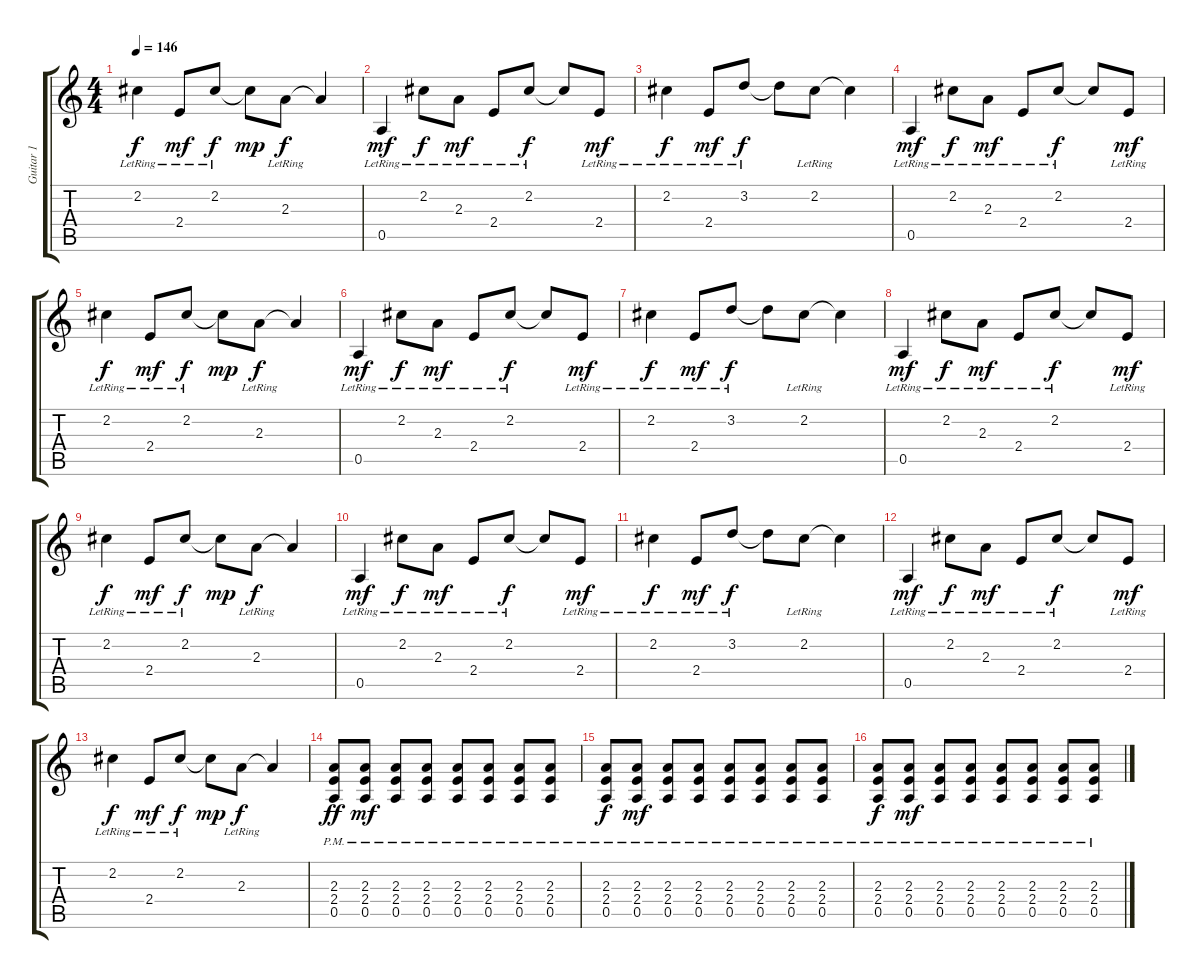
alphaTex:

\track ("Guitar 1" "Guitar 1") {instrument electricguitarclean}
\staff {score tabs}
\tuning (E4 B3 G3 D3 A2 E2) {hide}
\ts (4 4)
\tempo 146
\clef g2
\ks c
2.2{lr}.4{dy f} 2.4{lr}.8{dy mf} 2.2{lr}.8{dy f} 2.2{t}.8{dy mp} 2.3{lr}.8{dy f} 2.3{t}.4 |
0.5{lr}.4{dy mf} 2.2{lr}.8{dy f} 2.3{lr}.8{dy mf} 2.4{lr}.8 2.2{lr}.8{dy f} 2.2{t}.8 2.4{lr}.8{dy mf} |
2.2{lr}.4{dy f} 2.4{lr}.8{dy mf} 3.2{lr}.8{dy f} 3.2{t}.8 2.2{lr}.8 2.2{t}.4 |
0.5{lr}.4{dy mf} 2.2{lr}.8{dy f} 2.3{lr}.8{dy mf} 2.4{lr}.8 2.2{lr}.8{dy f} 2.2{t}.8 2.4{lr}.8{dy mf} |
2.2{lr}.4{dy f} 2.4{lr}.8{dy mf} 2.2{lr}.8{dy f} 2.2{t}.8{dy mp} 2.3{lr}.8{dy f} 2.3{t}.4 |
0.5{lr}.4{dy mf} 2.2{lr}.8{dy f} 2.3{lr}.8{dy mf} 2.4{lr}.8 2.2{lr}.8{dy f} 2.2{t}.8 2.4{lr}.8{dy mf} |
2.2{lr}.4{dy f} 2.4{lr}.8{dy mf} 3.2{lr}.8{dy f} 3.2{t}.8 2.2{lr}.8 2.2{t}.4 |
0.5{lr}.4{dy mf} 2.2{lr}.8{dy f} 2.3{lr}.8{dy mf} 2.4{lr}.8 2.2{lr}.8{dy f} 2.2{t}.8 2.4{lr}.8{dy mf} |
2.2{lr}.4{dy f} 2.4{lr}.8{dy mf} 2.2{lr}.8{dy f} 2.2{t}.8{dy mp} 2.3{lr}.8{dy f} 2.3{t}.4 |
0.5{lr}.4{dy mf} 2.2{lr}.8{dy f} 2.3{lr}.8{dy mf} 2.4{lr}.8 2.2{lr}.8{dy f} 2.2{t}.8 2.4{lr}.8{dy mf} |
2.2{lr}.4{dy f} 2.4{lr}.8{dy mf} 3.2{lr}.8{dy f} 3.2{t}.8 2.2{lr}.8 2.2{t}.4 |
0.5{lr}.4{dy mf} 2.2{lr}.8{dy f} 2.3{lr}.8{dy mf} 2.4{lr}.8 2.2{lr}.8{dy f} 2.2{t}.8 2.4{lr}.8{dy mf} |
2.2{lr}.4{dy f} 2.4{lr}.8{dy mf} 2.2{lr}.8{dy f} 2.2{t}.8{dy mp} 2.3{lr}.8{dy f} 2.3{t}.4 |
(2.3{pm} 2.4{pm} 0.5{pm}).8{dy ff} (2.3{pm} 2.4{pm} 0.5{pm}).8{dy mf} (2.3{pm} 2.4{pm} 0.5{pm}).8 (2.3{pm} 2.4{pm} 0.5{pm}).8 (2.3{pm} 2.4{pm} 0.5{pm}).8 (2.3{pm} 2.4{pm} 0.5{pm}).8 (2.3{pm} 2.4{pm} 0.5{pm}).8 (2.3{pm} 2.4{pm} 0.5{pm}).8 |
(2.3{pm} 2.4{pm} 0.5{pm}).8{dy f} (2.3{pm} 2.4{pm} 0.5{pm}).8{dy mf} (2.3{pm} 2.4{pm} 0.5{pm}).8 (2.3{pm} 2.4{pm} 0.5{pm}).8 (2.3{pm} 2.4{pm} 0.5{pm}).8 (2.3{pm} 2.4{pm} 0.5{pm}).8 (2.3{pm} 2.4{pm} 0.5{pm}).8 (2.3{pm} 2.4{pm} 0.5{pm}).8 |
(2.3{pm} 2.4{pm} 0.5{pm}).8{dy f} (2.3{pm} 2.4{pm} 0.5{pm}).8{dy mf} (2.3{pm} 2.4{pm} 0.5{pm}).8 (2.3{pm} 2.4{pm} 0.5{pm}).8 (2.3{pm} 2.4{pm} 0.5{pm}).8 (2.3{pm} 2.4{pm} 0.5{pm}).8 (2.3{pm} 2.4{pm} 0.5{pm}).8 (2.3{pm} 2.4{pm} 0.5{pm}).8
